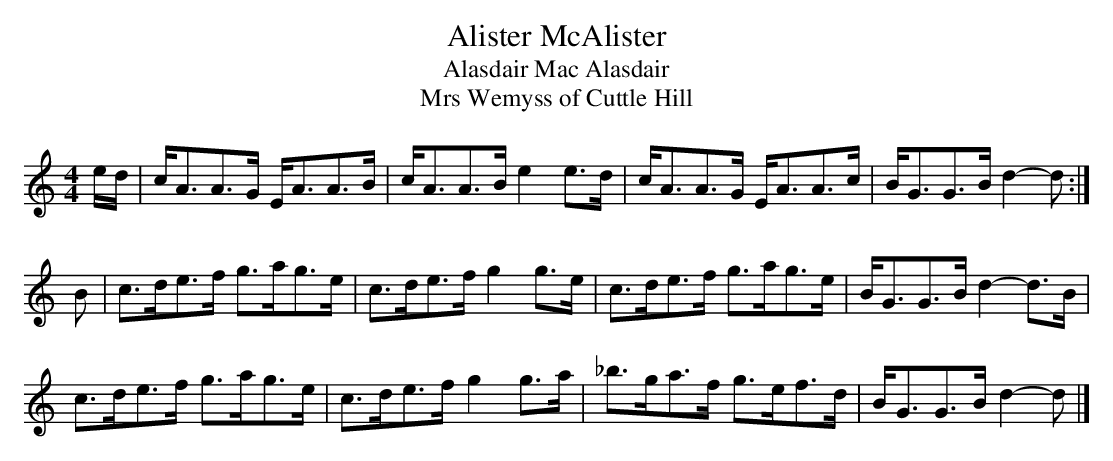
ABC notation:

X:1
T:Alister McAlister
T:Alasdair Mac Alasdair
T:Mrs Wemyss of Cuttle Hill
M:4/4
L:1/8
K:Am
e/d/|c<AA>G E<AA>B|c<AA>B e2 e>d|c<AA>G E<AA>c|B<GG>B d2- d:|
B|c>de>f g>ag>e|c>de>f g2 g>e|c>de>f g>ag>e|B<GG>B d2- d>B|
c>de>f g>ag>e|c>de>f g2 g>a|_b>ga>f g>ef>d|B<GG>B d2- d|]
